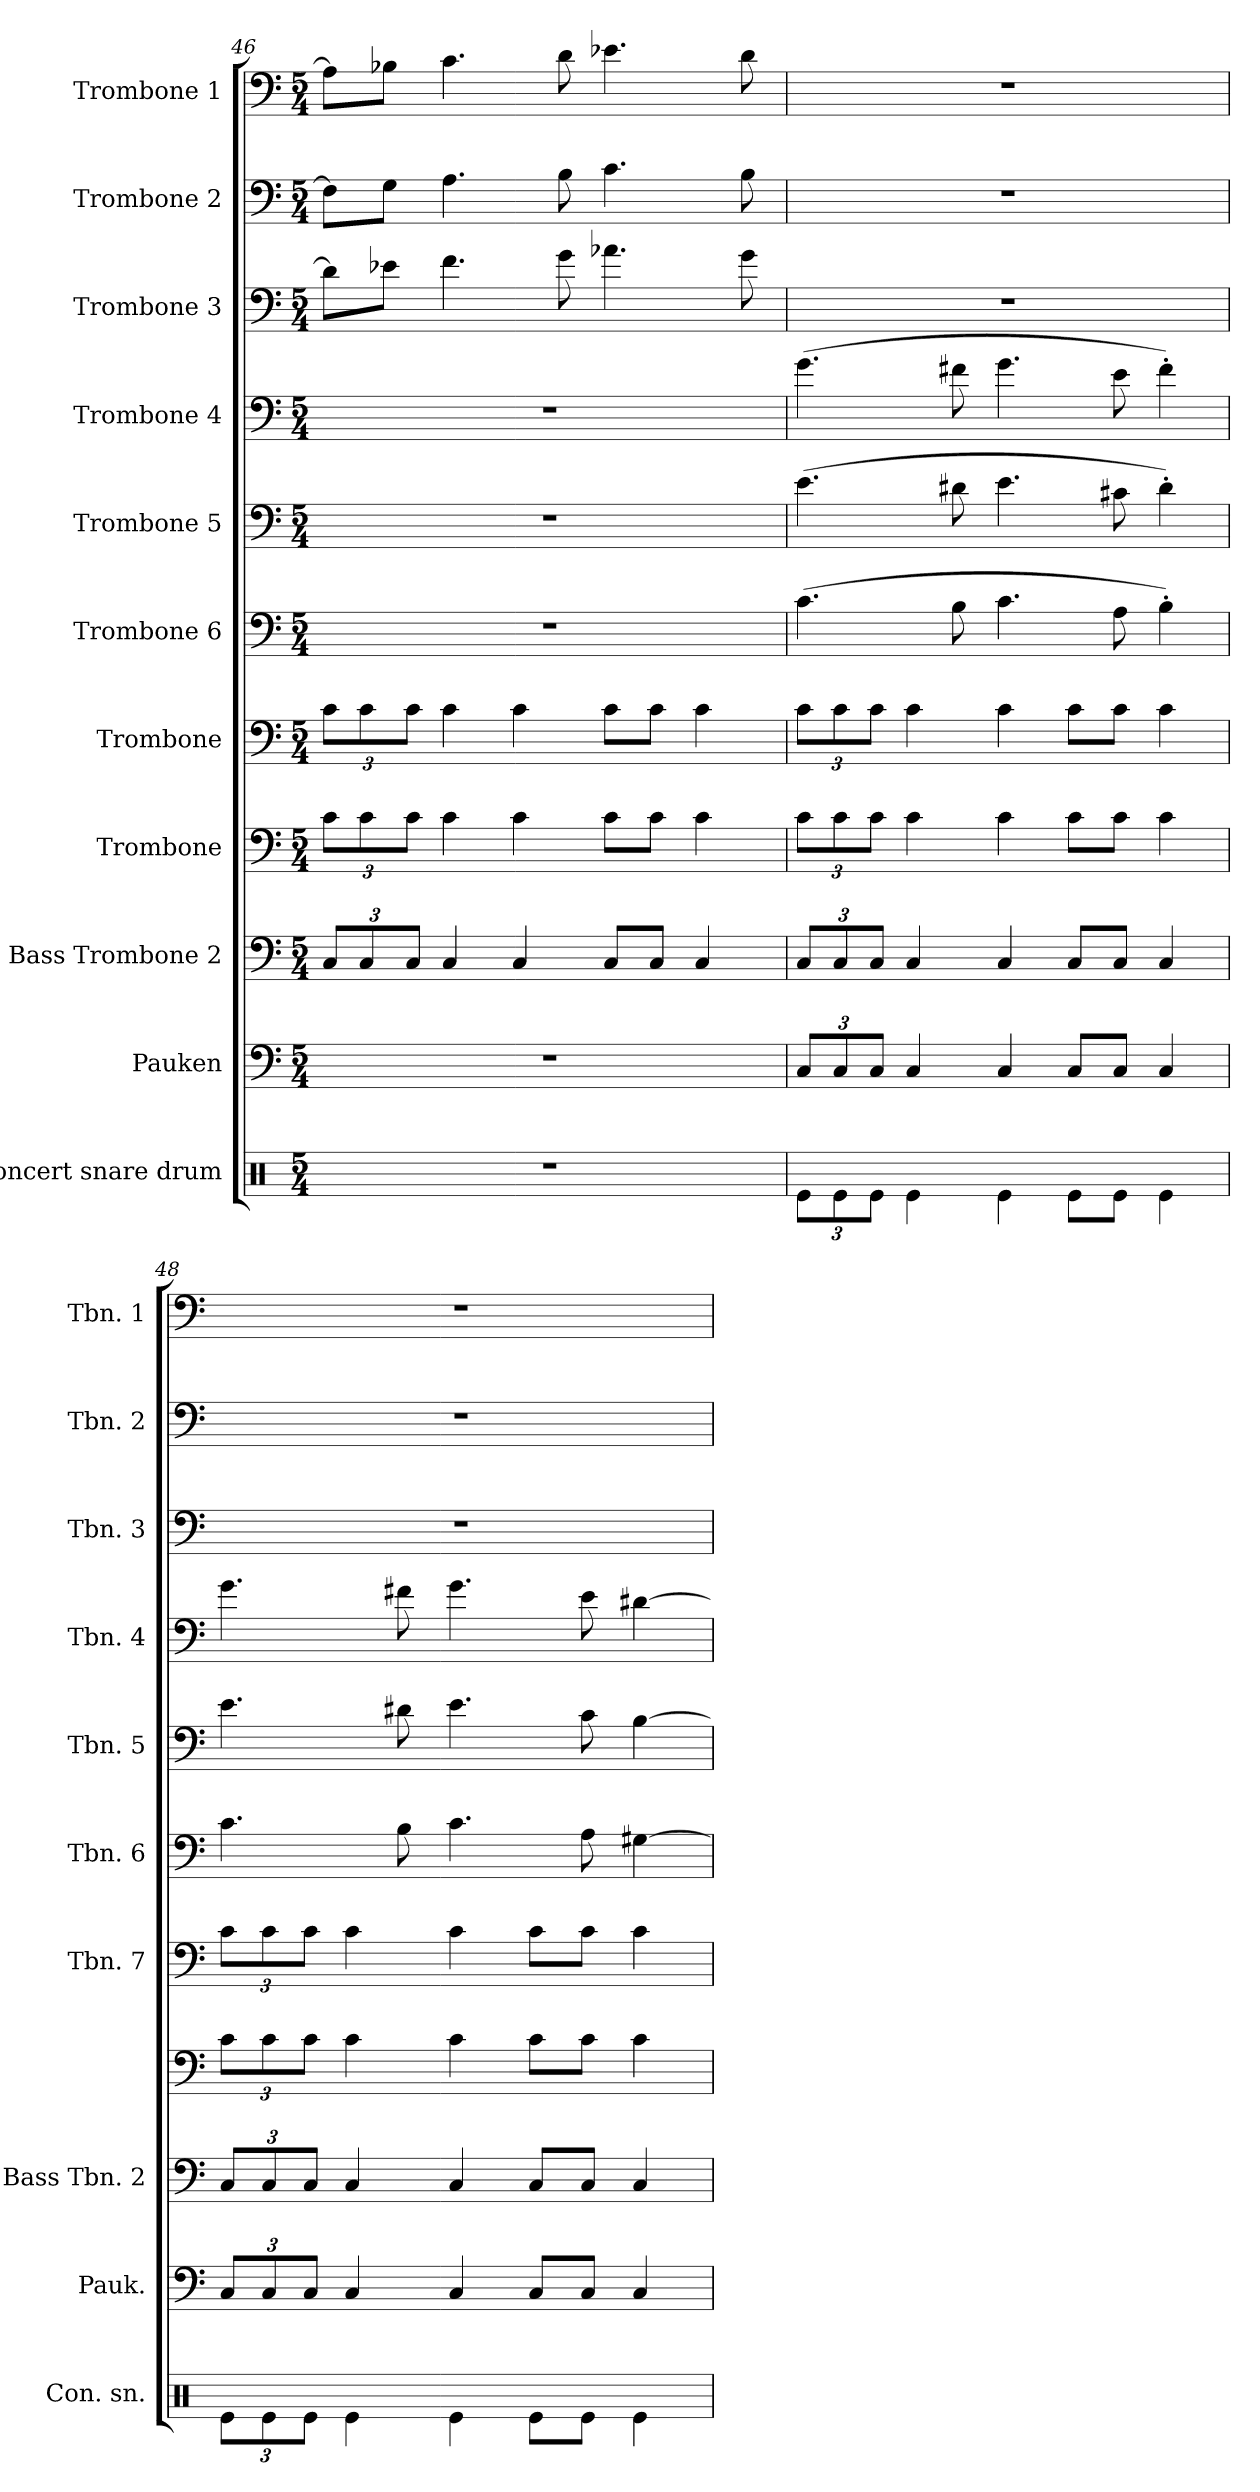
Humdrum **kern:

**kern	**kern	**kern	**kern	**kern	**kern	**kern	**kern	**kern	**kern	**kern
*part11	*part10	*part9	*part8	*part7	*part6	*part5	*part4	*part3	*part2	*part1
*staff11	*staff10	*staff9	*staff8	*staff7	*staff6	*staff5	*staff4	*staff3	*staff2	*staff1
*I"Concert snare drum	*I"Pauken	*I"Bass Trombone 2	*I"Trombone	*I"Trombone	*I"Trombone 6	*I"Trombone 5	*I"Trombone 4	*I"Trombone 3	*I"Trombone 2	*I"Trombone 1
*I'Con. sn.	*I'Pauk.	*I'Bass Tbn. 2	*	*I'Tbn. 7	*I'Tbn. 6	*I'Tbn. 5	*I'Tbn. 4	*I'Tbn. 3	*I'Tbn. 2	*I'Tbn. 1
*clefX	*clefF4	*clefF4	*clefF4	*clefF4	*clefF4	*clefF4	*clefF4	*clefF4	*clefF4	*clefF4
*k[]	*k[]	*k[]	*k[]	*k[]	*k[]	*k[]	*k[]	*k[]	*k[]	*k[]
*M5/4	*M5/4	*M5/4	*M5/4	*M5/4	*M5/4	*M5/4	*M5/4	*M5/4	*M5/4	*M5/4
*	*	*Xbrackettup	*Xbrackettup	*Xbrackettup	*	*	*	*	*	*
=46	=46	=46	=46	=46	=46	=46	=46	=46	=46	=46
4%5r	4%5r	12C/L	12c\L	12c\L	4%5r	4%5r	4%5r	8d-\L]	8F\L]	8A-\L]
.	.	12C/	12c\	12c\	.	.	.	.	.	.
.	.	.	.	.	.	.	.	8e-X\J	8G\J	8B-X\J
.	.	12C/J	12c\J	12c\J	.	.	.	.	.	.
.	.	4C/	4c\	4c\	.	.	.	4.f\	4.A\	4.c\
.	.	4C/	4c\	4c\	.	.	.	.	.	.
.	.	.	.	.	.	.	.	8g\	8B\	8d\
.	.	8C/L	8c\L	8c\L	.	.	.	4.a-X\	4.c\	4.e-X\
.	.	8C/J	8c\J	8c\J	.	.	.	.	.	.
.	.	4C/	4c\	4c\	.	.	.	.	.	.
.	.	.	.	.	.	.	.	8g\	8B\	8d\
=47	=47	=47	=47	=47	=47	=47	=47	=47	=47	=47
*Xbrackettup	*Xbrackettup	*	*	*	*	*	*	*	*	*
12Re\L	12C/L	12C/L	12c\L	12c\L	(>4.c\	(>4.e\	(>4.g\	4%5r	4%5r	4%5r
12Re\	12C/	12C/	12c\	12c\	.	.	.	.	.	.
12Re\J	12C/J	12C/J	12c\J	12c\J	.	.	.	.	.	.
4Re\	4C/	4C/	4c\	4c\	.	.	.	.	.	.
.	.	.	.	.	8B\	8d#X\	8f#X\	.	.	.
4Re\	4C/	4C/	4c\	4c\	4.c\	4.e\	4.g\	.	.	.
8Re\L	8C/L	8C/L	8c\L	8c\L	.	.	.	.	.	.
8Re\J	8C/J	8C/J	8c\J	8c\J	8A\	8c#X\	8e\	.	.	.
4Re\	4C/	4C/	4c\	4c\	4B'\)	4d#'\)	4f#'\)	.	.	.
!!LO:PB:g=z
=48	=48	=48	=48	=48	=48	=48	=48	=48	=48	=48
12Re\L	12C/L	12C/L	12c\L	12c\L	4.c\	4.e\	4.g\	4%5r	4%5r	4%5r
12Re\	12C/	12C/	12c\	12c\	.	.	.	.	.	.
12Re\J	12C/J	12C/J	12c\J	12c\J	.	.	.	.	.	.
4Re\	4C/	4C/	4c\	4c\	.	.	.	.	.	.
.	.	.	.	.	8B\	8d#X\	8f#X\	.	.	.
4Re\	4C/	4C/	4c\	4c\	4.c\	4.e\	4.g\	.	.	.
8Re\L	8C/L	8C/L	8c\L	8c\L	.	.	.	.	.	.
8Re\J	8C/J	8C/J	8c\J	8c\J	8A\	8c\	8e\	.	.	.
4Re\	4C/	4C/	4c\	4c\	[4G#X\	[4B\	[4d#X\	.	.	.
=	=	=	=	=	=	=	=	=	=	=
*-	*-	*-	*-	*-	*-	*-	*-	*-	*-	*-
